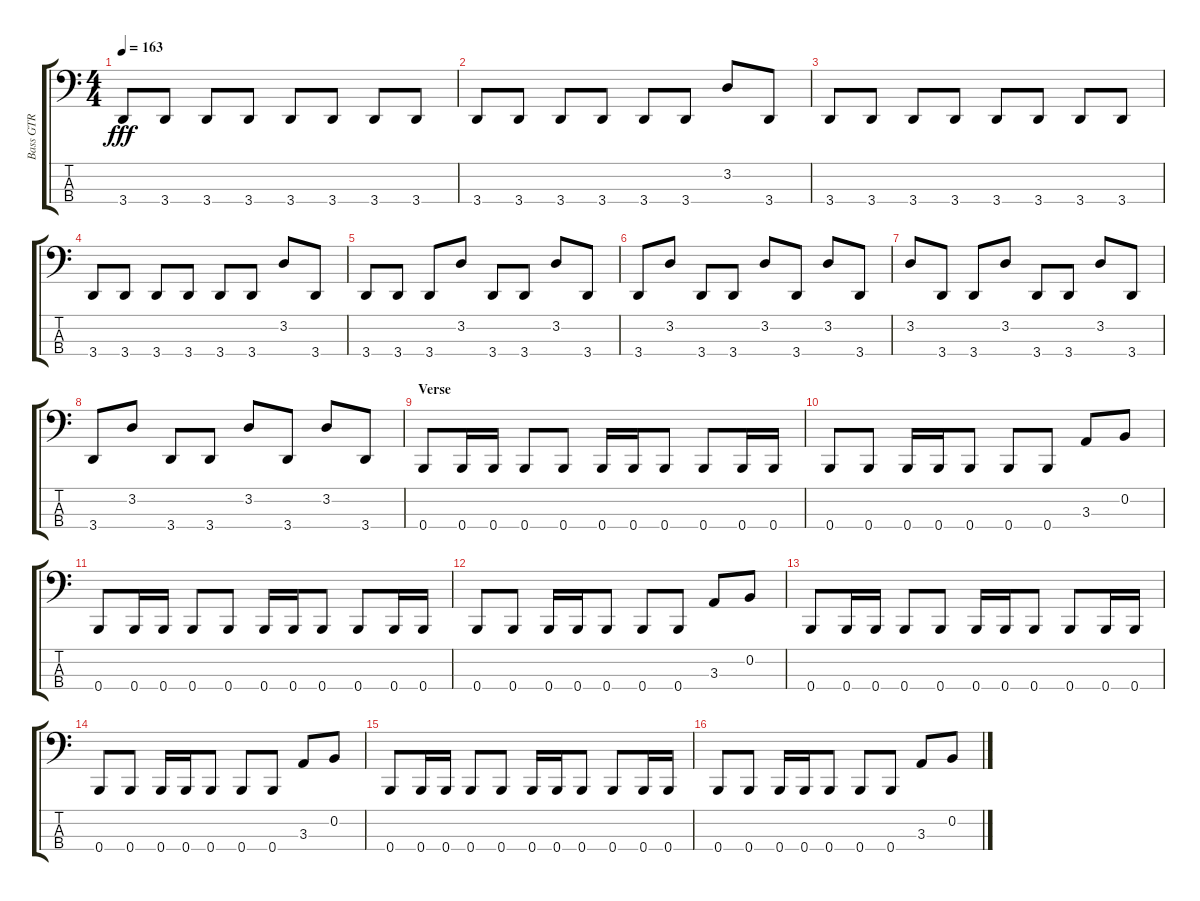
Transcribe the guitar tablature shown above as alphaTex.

\track ("Bass GTR" "Bass GTR") {instrument electricbassfinger}
\staff {score tabs}
\tuning (E2 B1 Gb1 B0) {hide}
\ts (4 4)
\tempo 163
\clef f4
\ks aminor
3.4.8{dy fff} 3.4.8 3.4.8 3.4.8 3.4.8 3.4.8 3.4.8 3.4.8 |
3.4.8 3.4.8 3.4.8 3.4.8 3.4.8 3.4.8 3.2.8 3.4.8 |
3.4.8 3.4.8 3.4.8 3.4.8 3.4.8 3.4.8 3.4.8 3.4.8 |
3.4.8 3.4.8 3.4.8 3.4.8 3.4.8 3.4.8 3.2.8 3.4.8 |
3.4.8 3.4.8 3.4.8 3.2.8 3.4.8 3.4.8 3.2.8 3.4.8 |
3.4.8 3.2.8 3.4.8 3.4.8 3.2.8 3.4.8 3.2.8 3.4.8 |
3.2.8 3.4.8 3.4.8 3.2.8 3.4.8 3.4.8 3.2.8 3.4.8 |
3.4.8 3.2.8 3.4.8 3.4.8 3.2.8 3.4.8 3.2.8 3.4.8 |
\section ("" "Verse")
0.4.8 0.4.16 0.4.16 0.4.8 0.4.8 0.4.16 0.4.16 0.4.8 0.4.8 0.4.16 0.4.16 |
0.4.8 0.4.8 0.4.16 0.4.16 0.4.8 0.4.8 0.4.8 3.3.8 0.2.8 |
0.4.8 0.4.16 0.4.16 0.4.8 0.4.8 0.4.16 0.4.16 0.4.8 0.4.8 0.4.16 0.4.16 |
0.4.8 0.4.8 0.4.16 0.4.16 0.4.8 0.4.8 0.4.8 3.3.8 0.2.8 |
0.4.8 0.4.16 0.4.16 0.4.8 0.4.8 0.4.16 0.4.16 0.4.8 0.4.8 0.4.16 0.4.16 |
0.4.8 0.4.8 0.4.16 0.4.16 0.4.8 0.4.8 0.4.8 3.3.8 0.2.8 |
0.4.8 0.4.16 0.4.16 0.4.8 0.4.8 0.4.16 0.4.16 0.4.8 0.4.8 0.4.16 0.4.16 |
0.4.8 0.4.8 0.4.16 0.4.16 0.4.8 0.4.8 0.4.8 3.3.8 0.2.8
